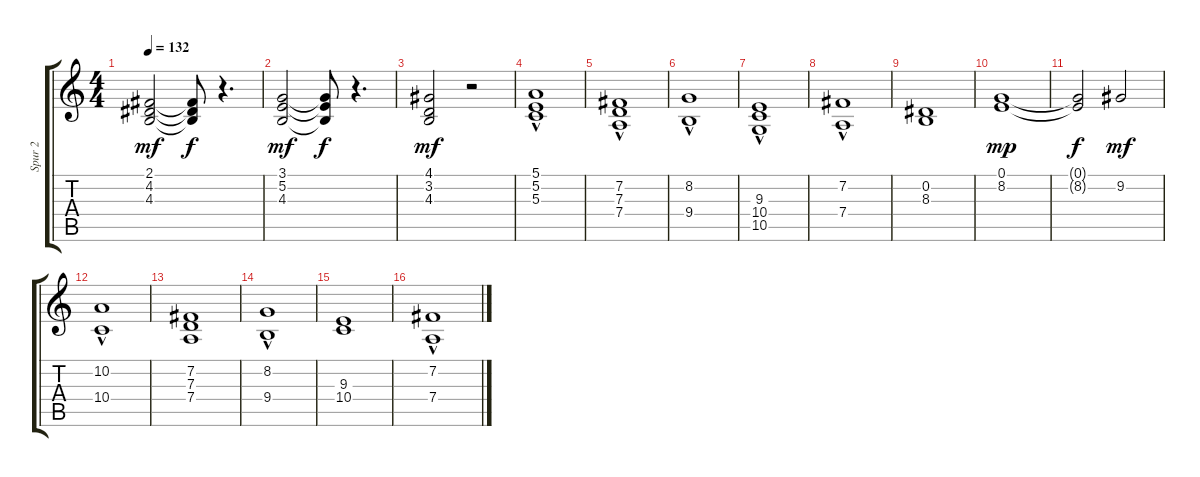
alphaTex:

\track ("Spur 2" "Spur 2") {instrument pad2warm}
\staff {score tabs}
\tuning (E4 B3 G3 D3 A2 E2) {hide}
\ts (4 4)
\tempo 132
\clef g2
\ks c
(2.1 4.2 4.3).2{dy mf} (2.1{t} 4.2{t} 4.3{t}).8{dy f} r.4{d} |
(3.1 5.2 4.3).2{dy mf} (3.1{t} 5.2{t} 4.3{t}).8{dy f} r.4{d} |
(4.1 3.2 4.3).2{dy mf} r.2 |
(5.1 5.2 5.3{hac}).1 |
(7.2 7.3 7.4{hac}).1 |
(8.2 9.4{hac}).1 |
(9.3 10.4 10.5{hac}).1 |
(7.2 7.4{hac}).1 |
(0.2 8.3).1 |
(0.1 8.2).1{dy mp} |
(0.1{t} 8.2{t}).2{dy f} 9.2.2{dy mf} |
(10.2 10.4{hac}).1 |
(7.2 7.3 7.4).1 |
(8.2 9.4{hac}).1 |
(9.3 10.4).1 |
(7.2 7.4{hac}).1
